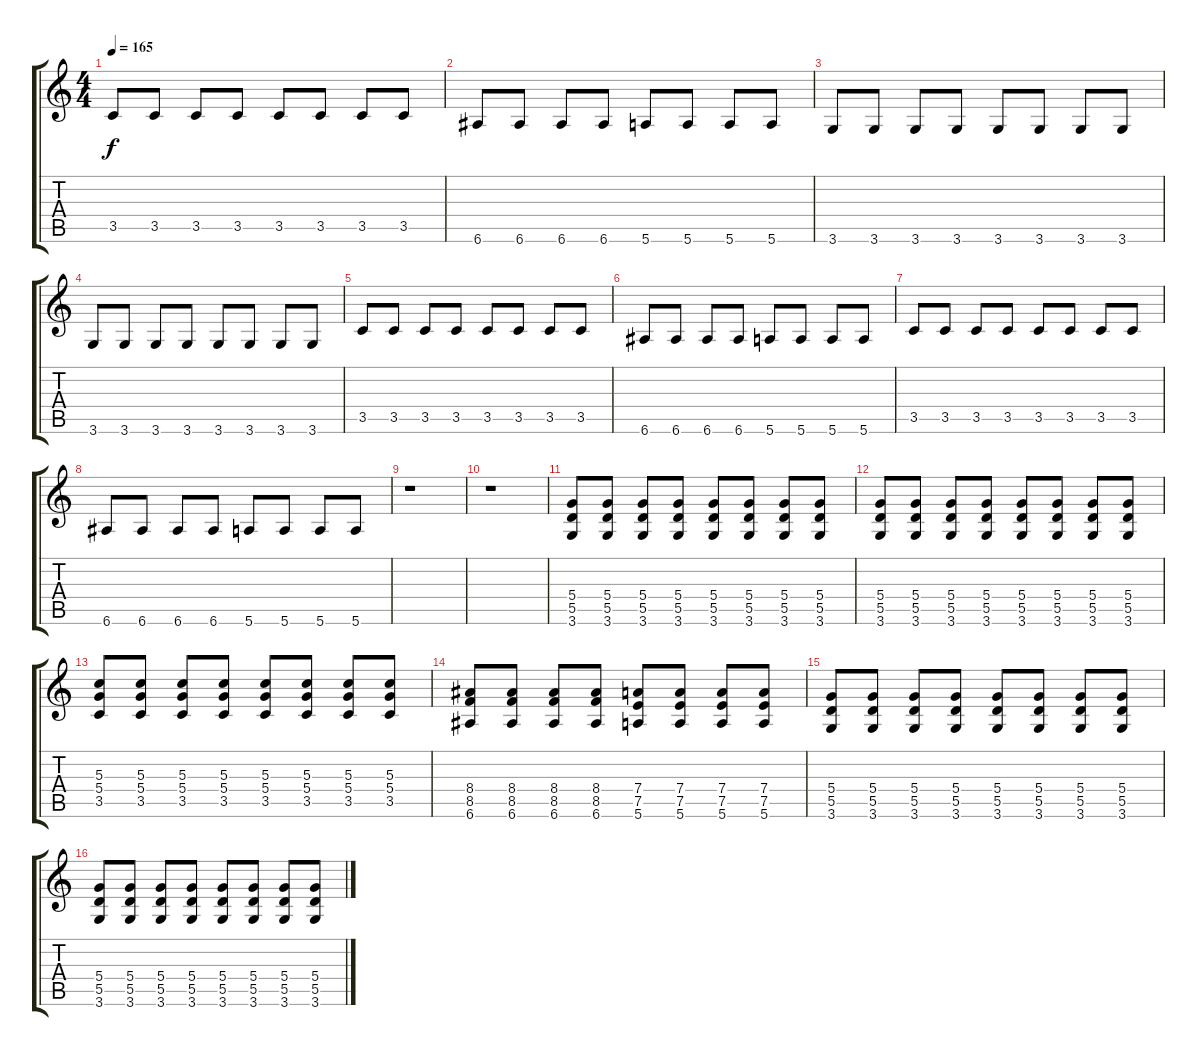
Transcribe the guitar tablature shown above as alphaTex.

\track "" {instrument overdrivenguitar}
\staff {score tabs}
\tuning (E4 B3 G3 D3 A2 E2) {hide}
\ts (4 4)
\tempo 165
\clef g2
\ks c
3.5.8{dy f} 3.5.8 3.5.8 3.5.8 3.5.8 3.5.8 3.5.8 3.5.8 |
6.6.8 6.6.8 6.6.8 6.6.8 5.6.8 5.6.8 5.6.8 5.6.8 |
3.6.8 3.6.8 3.6.8 3.6.8 3.6.8 3.6.8 3.6.8 3.6.8 |
3.6.8 3.6.8 3.6.8 3.6.8 3.6.8 3.6.8 3.6.8 3.6.8 |
3.5.8 3.5.8 3.5.8 3.5.8 3.5.8 3.5.8 3.5.8 3.5.8 |
6.6.8 6.6.8 6.6.8 6.6.8 5.6.8 5.6.8 5.6.8 5.6.8 |
3.5.8 3.5.8 3.5.8 3.5.8 3.5.8 3.5.8 3.5.8 3.5.8 |
6.6.8 6.6.8 6.6.8 6.6.8 5.6.8 5.6.8 5.6.8 5.6.8 |
r.1 |
r.1 |
(5.4 5.5 3.6).8 (5.4 5.5 3.6).8 (5.4 5.5 3.6).8 (5.4 5.5 3.6).8 (5.4 5.5 3.6).8 (5.4 5.5 3.6).8 (5.4 5.5 3.6).8 (5.4 5.5 3.6).8 |
(5.4 5.5 3.6).8 (5.4 5.5 3.6).8 (5.4 5.5 3.6).8 (5.4 5.5 3.6).8 (5.4 5.5 3.6).8 (5.4 5.5 3.6).8 (5.4 5.5 3.6).8 (5.4 5.5 3.6).8 |
(5.3 5.4 3.5).8 (5.3 5.4 3.5).8 (5.3 5.4 3.5).8 (5.3 5.4 3.5).8 (5.3 5.4 3.5).8 (5.3 5.4 3.5).8 (5.3 5.4 3.5).8 (5.3 5.4 3.5).8 |
(8.4 8.5 6.6).8 (8.4 8.5 6.6).8 (8.4 8.5 6.6).8 (8.4 8.5 6.6).8 (7.4 7.5 5.6).8 (7.4 7.5 5.6).8 (7.4 7.5 5.6).8 (7.4 7.5 5.6).8 |
(5.4 5.5 3.6).8 (5.4 5.5 3.6).8 (5.4 5.5 3.6).8 (5.4 5.5 3.6).8 (5.4 5.5 3.6).8 (5.4 5.5 3.6).8 (5.4 5.5 3.6).8 (5.4 5.5 3.6).8 |
(5.4 5.5 3.6).8 (5.4 5.5 3.6).8 (5.4 5.5 3.6).8 (5.4 5.5 3.6).8 (5.4 5.5 3.6).8 (5.4 5.5 3.6).8 (5.4 5.5 3.6).8 (5.4 5.5 3.6).8
